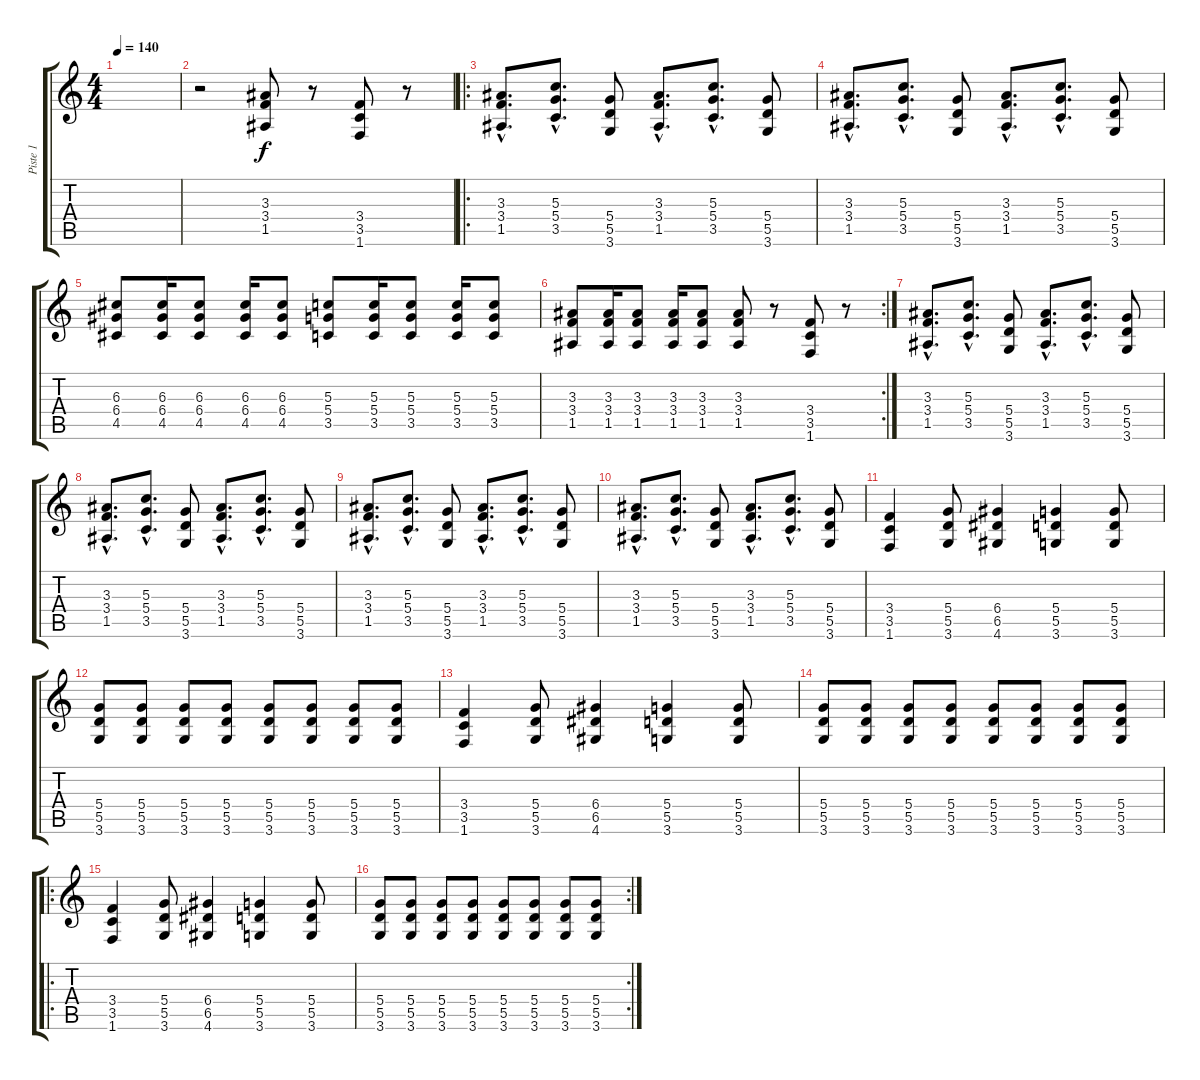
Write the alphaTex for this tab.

\track ("Piste 1" "Piste 1") {instrument distortionguitar}
\staff {score tabs}
\tuning (E4 B3 G3 D3 A2 E2) {hide}
\ts (4 4)
\tempo 140
\clef g2
\ks c
|
r.2 (3.3 3.4 1.5).8 r.8 (3.4 3.5 1.6).8 r.8 |
\ro
(3.3{hac} 3.4{hac} 1.5{hac}).8{d} (5.3{hac} 5.4{hac} 3.5{hac}).8{d} (5.4 5.5 3.6).8 (3.3{hac} 3.4{hac} 1.5{hac}).8{d} (5.3{hac} 5.4{hac} 3.5{hac}).8{d} (5.4 5.5 3.6).8 |
(3.3{hac} 3.4{hac} 1.5{hac}).8{d} (5.3{hac} 5.4{hac} 3.5{hac}).8{d} (5.4 5.5 3.6).8 (3.3{hac} 3.4{hac} 1.5{hac}).8{d} (5.3{hac} 5.4{hac} 3.5{hac}).8{d} (5.4 5.5 3.6).8 |
(6.3 6.4 4.5).8 (6.3 6.4 4.5).16 (6.3 6.4 4.5).8 (6.3 6.4 4.5).16 (6.3 6.4 4.5).8 (5.3 5.4 3.5).8 (5.3 5.4 3.5).16 (5.3 5.4 3.5).8 (5.3 5.4 3.5).16 (5.3 5.4 3.5).8 |
\rc 2
(3.3 3.4 1.5).8 (3.3 3.4 1.5).16 (3.3 3.4 1.5).8 (3.3 3.4 1.5).16 (3.3 3.4 1.5).8 (3.3 3.4 1.5).8 r.8 (3.4 3.5 1.6).8 r.8 |
(3.3{hac} 3.4{hac} 1.5{hac}).8{d} (5.3{hac} 5.4{hac} 3.5{hac}).8{d} (5.4 5.5 3.6).8 (3.3{hac} 3.4{hac} 1.5{hac}).8{d} (5.3{hac} 5.4{hac} 3.5{hac}).8{d} (5.4 5.5 3.6).8 |
(3.3{hac} 3.4{hac} 1.5{hac}).8{d} (5.3{hac} 5.4{hac} 3.5{hac}).8{d} (5.4 5.5 3.6).8 (3.3{hac} 3.4{hac} 1.5{hac}).8{d} (5.3{hac} 5.4{hac} 3.5{hac}).8{d} (5.4 5.5 3.6).8 |
(3.3{hac} 3.4{hac} 1.5{hac}).8{d} (5.3{hac} 5.4{hac} 3.5{hac}).8{d} (5.4 5.5 3.6).8 (3.3{hac} 3.4{hac} 1.5{hac}).8{d} (5.3{hac} 5.4{hac} 3.5{hac}).8{d} (5.4 5.5 3.6).8 |
(3.3{hac} 3.4{hac} 1.5{hac}).8{d} (5.3{hac} 5.4{hac} 3.5{hac}).8{d} (5.4 5.5 3.6).8 (3.3{hac} 3.4{hac} 1.5{hac}).8{d} (5.3{hac} 5.4{hac} 3.5{hac}).8{d} (5.4 5.5 3.6).8 |
(3.4 3.5 1.6).4{instrument distortionguitar} (5.4 5.5 3.6).8 (6.4 6.5 4.6).4 (5.4 5.5 3.6).4 (5.4 5.5 3.6).8{instrument electricguitarmuted} |
(5.4 5.5 3.6).8 (5.4 5.5 3.6).8 (5.4 5.5 3.6).8 (5.4 5.5 3.6).8 (5.4 5.5 3.6).8 (5.4 5.5 3.6).8 (5.4 5.5 3.6).8 (5.4 5.5 3.6).8 |
(3.4 3.5 1.6).4{instrument distortionguitar} (5.4 5.5 3.6).8 (6.4 6.5 4.6).4 (5.4 5.5 3.6).4 (5.4 5.5 3.6).8{instrument electricguitarmuted} |
(5.4 5.5 3.6).8 (5.4 5.5 3.6).8 (5.4 5.5 3.6).8 (5.4 5.5 3.6).8 (5.4 5.5 3.6).8 (5.4 5.5 3.6).8 (5.4 5.5 3.6).8 (5.4 5.5 3.6).8 |
\ro
(3.4 3.5 1.6).4{instrument distortionguitar} (5.4 5.5 3.6).8 (6.4 6.5 4.6).4 (5.4 5.5 3.6).4 (5.4 5.5 3.6).8{instrument electricguitarmuted} |
\rc 2
(5.4 5.5 3.6).8 (5.4 5.5 3.6).8 (5.4 5.5 3.6).8 (5.4 5.5 3.6).8 (5.4 5.5 3.6).8 (5.4 5.5 3.6).8 (5.4 5.5 3.6).8 (5.4 5.5 3.6).8
